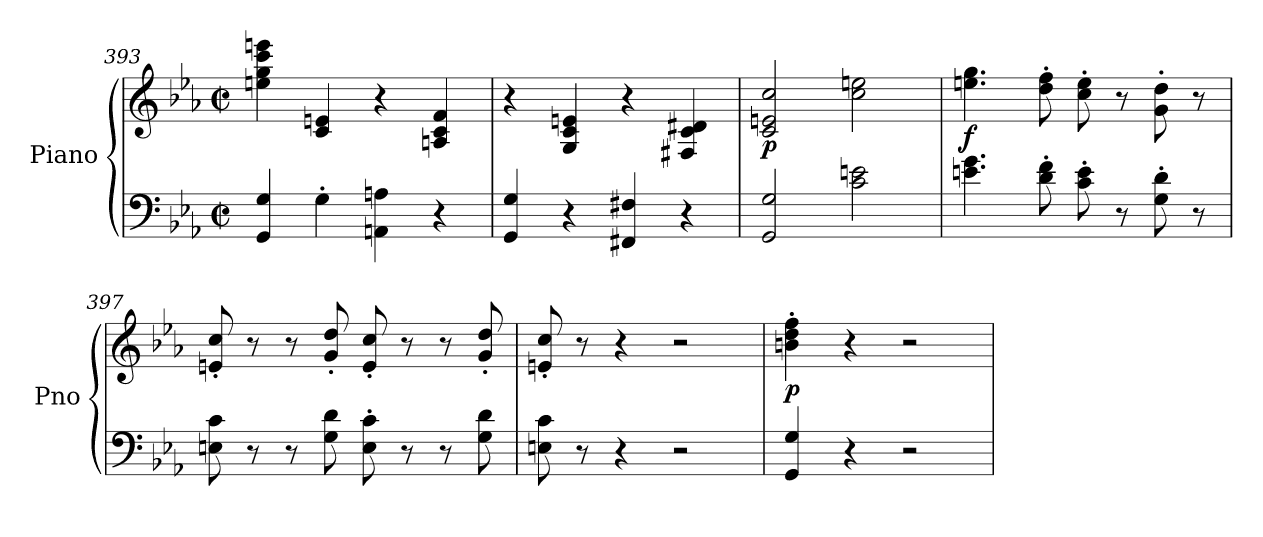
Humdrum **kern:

**kern	**kern	**dynam
*part1	*part1	*part1
*staff2	*staff1	*staff1/2
*I"Piano	*	*
*I'Pno	*	*
*clefF4	*clefG2	*
*k[b-e-a-]	*k[b-e-a-]	*
*M2/2	*M2/2	*
*met(c|)	*met(c|)	*
=393	=393	=393
4GG/ 4G/	4een\ 4gg\ 4ccc\ 4eeen\	.
4G'\	4c/ 4en/	.
4AAn\ 4An\	4r	.
4r	4An/ 4c/ 4f/	.
=394	=394	=394
4GG/ 4G/	4r	.
4r	4G/ 4c/ 4en/	.
4FF#X/ 4F#X/	4r	.
4r	4F#X/ 4c/ 4d#X/	.
=395	=395	=395
!	!	!LO:DY:b
2GG/ 2G/	2c/ 2en/ 2cc/	p
2c\ 2en\	2cc\ 2een\	.
!!LO:PB:g=z
=396	=396	=396
!	!	!LO:DY:b
4.en\ 4.g\	4.een\ 4.gg\	f
8d\' 8f\'	8dd\' 8ff\'	.
8c\' 8e\'	8cc\' 8ee\'	.
8r	8r	.
8G\' 8d\'	8g\' 8dd\'	.
8r	8r	.
=397	=397	=397
8En\ 8c\	8en/' 8cc/'	.
8r	8r	.
8r	8r	.
8G\ 8d\	8g/' 8dd/'	.
8E\' 8c\'	8e/' 8cc/'	.
8r	8r	.
8r	8r	.
8G\ 8d\	8g/' 8dd/'	.
=398	=398	=398
8En\ 8c\	8en/' 8cc/'	.
8r	8r	.
4r	4r	.
2r	2r	.
=399	=399	=399
!	!	!LO:DY:b
4GG/ 4G/	4bn\' 4dd\' 4ff\'	p
4r	4r	.
2r	2r	.
=	=	=
*-	*-	*-
